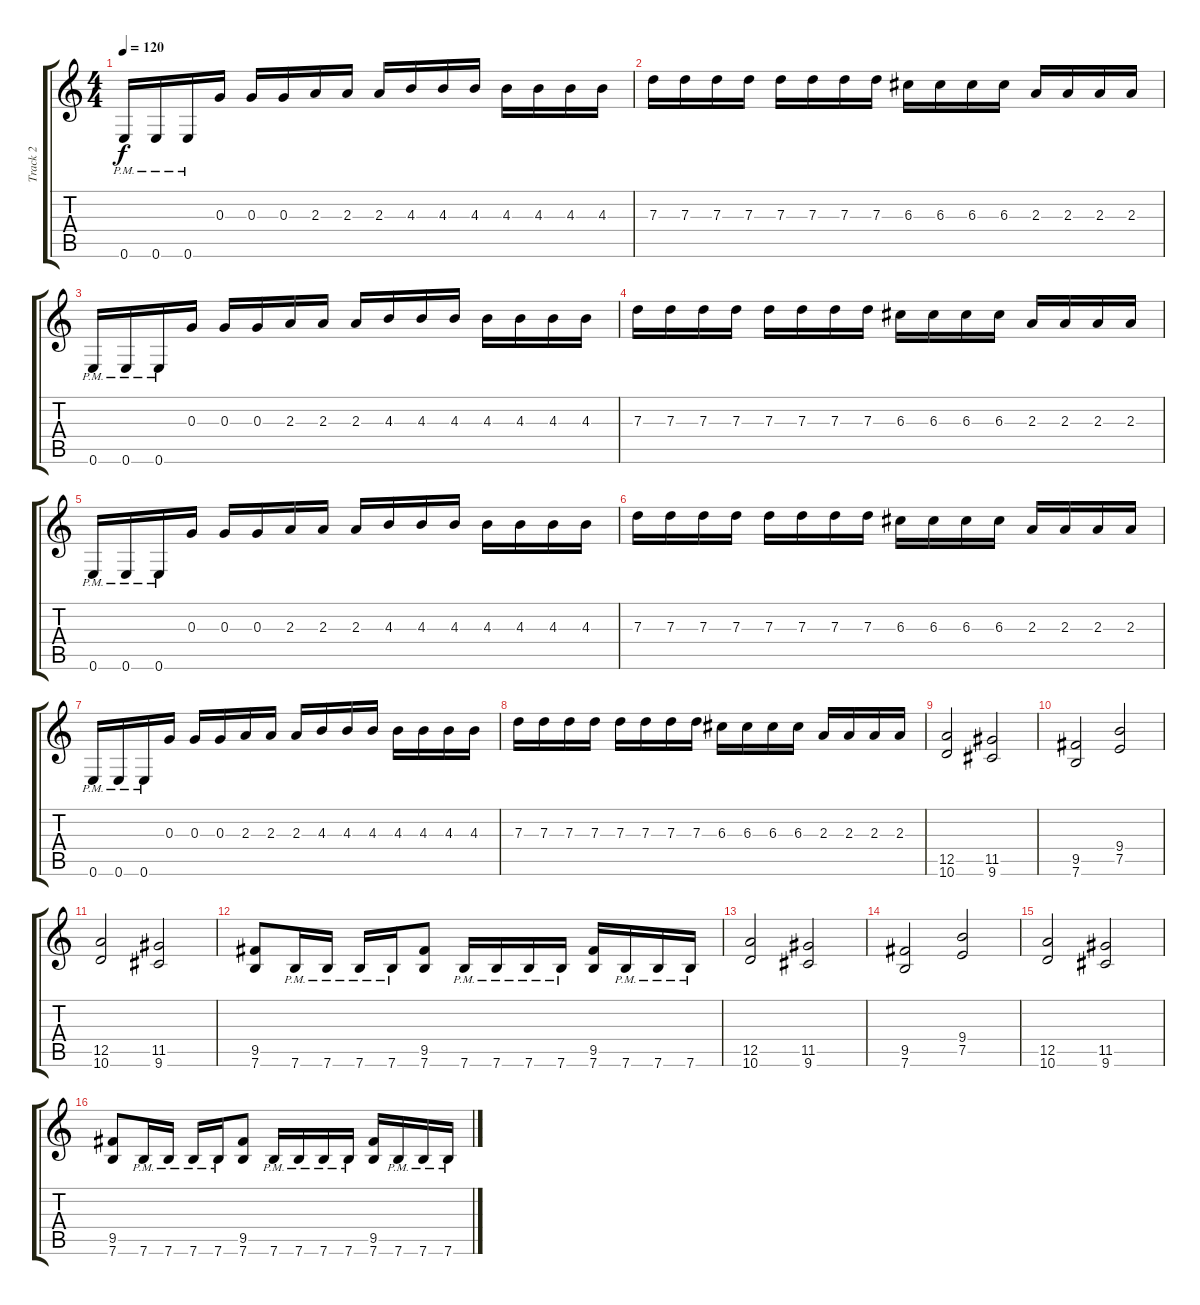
\track ("Track 2" "Track 2") {instrument distortionguitar}
\staff {score tabs}
\tuning (E4 B3 G3 D3 A2 E2) {hide}
\ts (4 4)
\tempo 120
\clef g2
\ks c
0.6{pm}.16{dy f} 0.6{pm}.16 0.6{pm}.16 0.3.16 0.3.16 0.3.16 2.3.16 2.3.16 2.3.16 4.3.16 4.3.16 4.3.16 4.3.16 4.3.16 4.3.16 4.3.16 |
7.3.16 7.3.16 7.3.16 7.3.16 7.3.16 7.3.16 7.3.16 7.3.16 6.3.16 6.3.16 6.3.16 6.3.16 2.3.16 2.3.16 2.3.16 2.3.16 |
0.6{pm}.16 0.6{pm}.16 0.6{pm}.16 0.3.16 0.3.16 0.3.16 2.3.16 2.3.16 2.3.16 4.3.16 4.3.16 4.3.16 4.3.16 4.3.16 4.3.16 4.3.16 |
7.3.16 7.3.16 7.3.16 7.3.16 7.3.16 7.3.16 7.3.16 7.3.16 6.3.16 6.3.16 6.3.16 6.3.16 2.3.16 2.3.16 2.3.16 2.3.16 |
0.6{pm}.16 0.6{pm}.16 0.6{pm}.16 0.3.16 0.3.16 0.3.16 2.3.16 2.3.16 2.3.16 4.3.16 4.3.16 4.3.16 4.3.16 4.3.16 4.3.16 4.3.16 |
7.3.16 7.3.16 7.3.16 7.3.16 7.3.16 7.3.16 7.3.16 7.3.16 6.3.16 6.3.16 6.3.16 6.3.16 2.3.16 2.3.16 2.3.16 2.3.16 |
0.6{pm}.16 0.6{pm}.16 0.6{pm}.16 0.3.16 0.3.16 0.3.16 2.3.16 2.3.16 2.3.16 4.3.16 4.3.16 4.3.16 4.3.16 4.3.16 4.3.16 4.3.16 |
7.3.16 7.3.16 7.3.16 7.3.16 7.3.16 7.3.16 7.3.16 7.3.16 6.3.16 6.3.16 6.3.16 6.3.16 2.3.16 2.3.16 2.3.16 2.3.16 |
(12.5 10.6).2 (11.5 9.6).2 |
(9.5 7.6).2 (9.4 7.5).2 |
(12.5 10.6).2 (11.5 9.6).2 |
(9.5 7.6).8 7.6{pm}.16 7.6{pm}.16 7.6{pm}.16 7.6{pm}.16 (9.5 7.6).8 7.6{pm}.16 7.6{pm}.16 7.6{pm}.16 7.6{pm}.16 (9.5 7.6).16 7.6{pm}.16 7.6{pm}.16 7.6{pm}.16 |
(12.5 10.6).2 (11.5 9.6).2 |
(9.5 7.6).2 (9.4 7.5).2 |
(12.5 10.6).2 (11.5 9.6).2 |
(9.5 7.6).8 7.6{pm}.16 7.6{pm}.16 7.6{pm}.16 7.6{pm}.16 (9.5 7.6).8 7.6{pm}.16 7.6{pm}.16 7.6{pm}.16 7.6{pm}.16 (9.5 7.6).16 7.6{pm}.16 7.6{pm}.16 7.6{pm}.16
